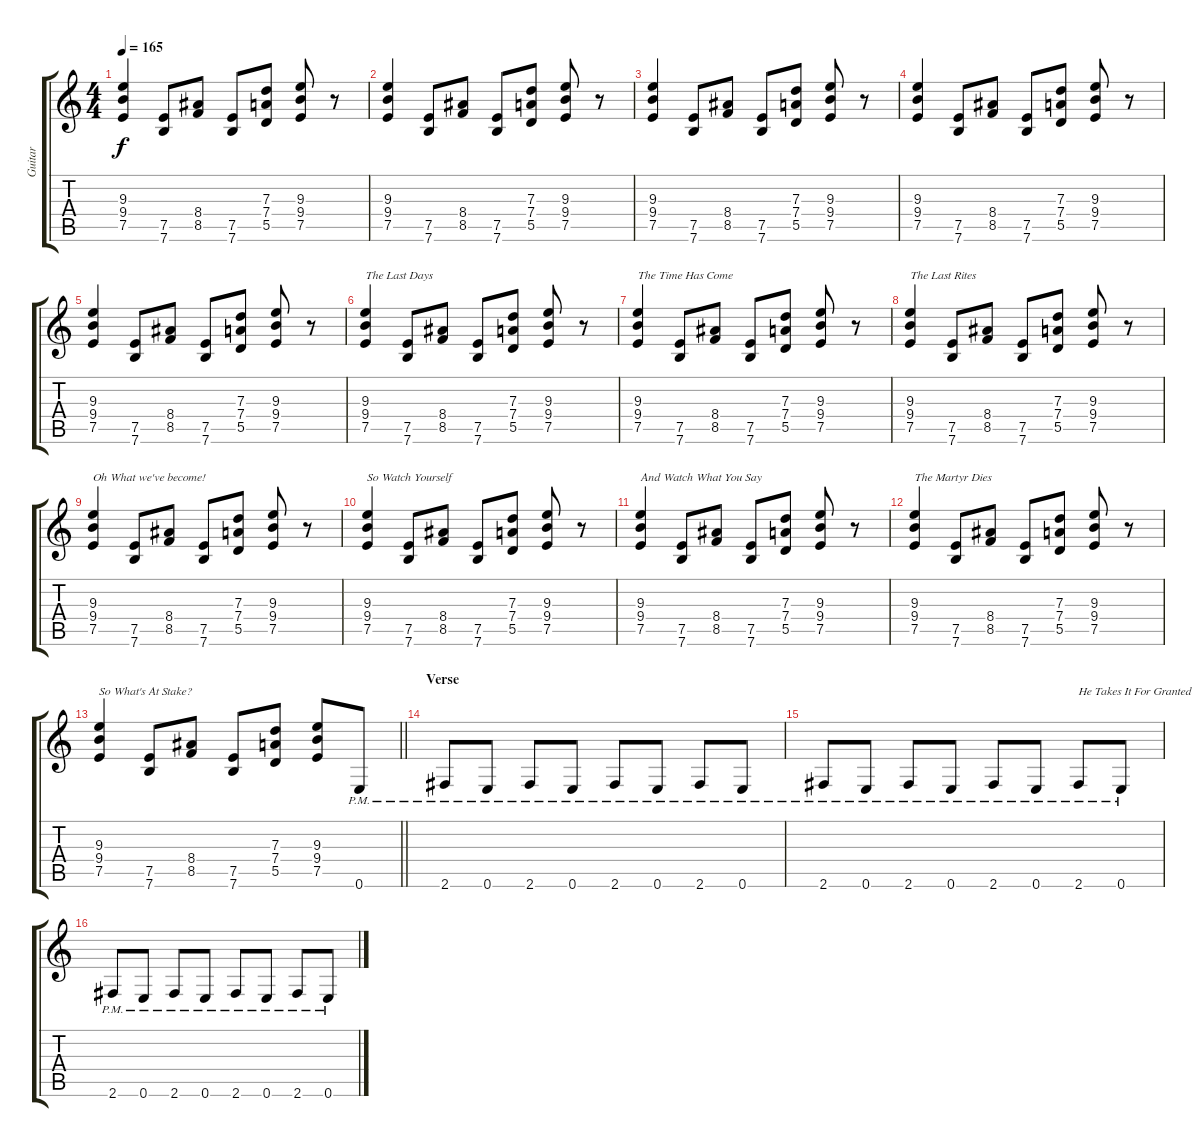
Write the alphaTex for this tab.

\track ("Guitar" "Guitar") {instrument distortionguitar}
\staff {score tabs}
\tuning (E4 B3 G3 D3 A2 E2) {hide}
\ts (4 4)
\tempo 165
\clef g2
\ks c
(9.3 9.4 7.5).4{dy f} (7.5 7.6).8 (8.4 8.5).8 (7.5 7.6).8 (7.3 7.4 5.5).8 (9.3 9.4 7.5).8 r.8 |
(9.3 9.4 7.5).4 (7.5 7.6).8 (8.4 8.5).8 (7.5 7.6).8 (7.3 7.4 5.5).8 (9.3 9.4 7.5).8 r.8 |
(9.3 9.4 7.5).4 (7.5 7.6).8 (8.4 8.5).8 (7.5 7.6).8 (7.3 7.4 5.5).8 (9.3 9.4 7.5).8 r.8 |
(9.3 9.4 7.5).4 (7.5 7.6).8 (8.4 8.5).8 (7.5 7.6).8 (7.3 7.4 5.5).8 (9.3 9.4 7.5).8 r.8 |
(9.3 9.4 7.5).4 (7.5 7.6).8 (8.4 8.5).8 (7.5 7.6).8 (7.3 7.4 5.5).8 (9.3 9.4 7.5).8 r.8 |
(9.3 9.4 7.5).4{txt "The Last Days"} (7.5 7.6).8 (8.4 8.5).8 (7.5 7.6).8 (7.3 7.4 5.5).8 (9.3 9.4 7.5).8 r.8 |
(9.3 9.4 7.5).4{txt "The Time Has Come"} (7.5 7.6).8 (8.4 8.5).8 (7.5 7.6).8 (7.3 7.4 5.5).8 (9.3 9.4 7.5).8 r.8 |
(9.3 9.4 7.5).4{txt "The Last Rites"} (7.5 7.6).8 (8.4 8.5).8 (7.5 7.6).8 (7.3 7.4 5.5).8 (9.3 9.4 7.5).8 r.8 |
(9.3 9.4 7.5).4{txt "Oh What we've become!"} (7.5 7.6).8 (8.4 8.5).8 (7.5 7.6).8 (7.3 7.4 5.5).8 (9.3 9.4 7.5).8 r.8 |
(9.3 9.4 7.5).4{txt "So Watch Yourself"} (7.5 7.6).8 (8.4 8.5).8 (7.5 7.6).8 (7.3 7.4 5.5).8 (9.3 9.4 7.5).8 r.8 |
(9.3 9.4 7.5).4{txt "And Watch What You Say"} (7.5 7.6).8 (8.4 8.5).8 (7.5 7.6).8 (7.3 7.4 5.5).8 (9.3 9.4 7.5).8 r.8 |
(9.3 9.4 7.5).4{txt "The Martyr Dies"} (7.5 7.6).8 (8.4 8.5).8 (7.5 7.6).8 (7.3 7.4 5.5).8 (9.3 9.4 7.5).8 r.8 |
\barLineRight lightlight
(9.3 9.4 7.5).4{txt "So What's At Stake?"} (7.5 7.6).8 (8.4 8.5).8 (7.5 7.6).8 (7.3 7.4 5.5).8 (9.3 9.4 7.5).8 0.6{pm}.8 |
\section ("" "Verse")
2.6{pm}.8 0.6{pm}.8 2.6{pm}.8 0.6{pm}.8 2.6{pm}.8 0.6{pm}.8 2.6{pm}.8 0.6{pm}.8 |
2.6{pm}.8 0.6{pm}.8 2.6{pm}.8 0.6{pm}.8 2.6{pm}.8 0.6{pm}.8 2.6{pm}.8{txt "He Takes It For Granted"} 0.6{pm}.8 |
2.6{pm}.8 0.6{pm}.8 2.6{pm}.8 0.6{pm}.8 2.6{pm}.8 0.6{pm}.8 2.6{pm}.8 0.6{pm}.8
